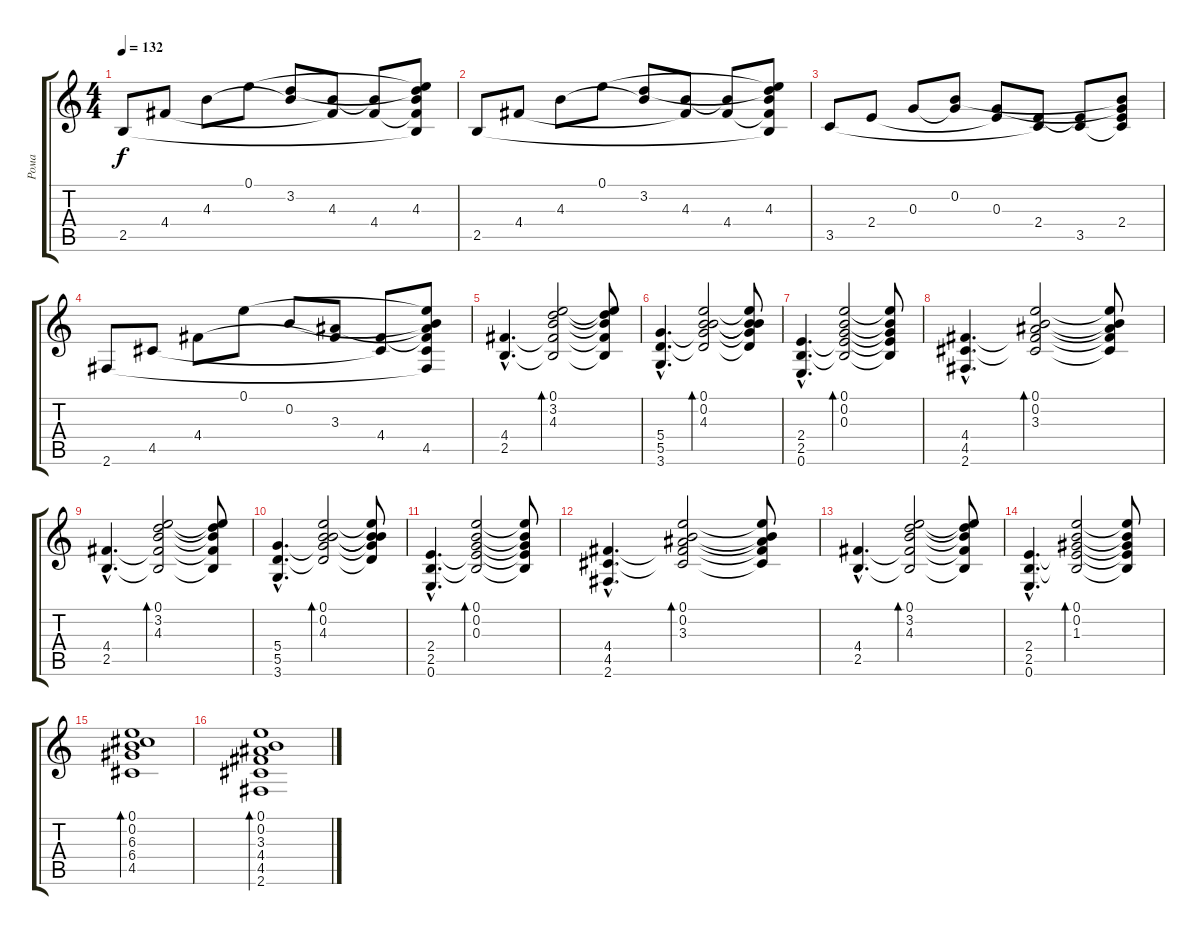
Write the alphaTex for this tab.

\track ("Рома" "Рома") {instrument electricguitarclean}
\staff {score tabs}
\tuning (E4 B3 G3 D3 A2 E2) {hide}
\ts (4 4)
\tempo 132
\clef g2
\ks c
2.5.8{dy f} 4.4.8 4.3.8 0.1.8 (3.2 4.3{t}).8 (4.3 4.4{t}).8 (4.3{t} 4.4).8 (0.1{t} 3.2{t} 4.3 4.4{t} 2.5{t}).8 |
2.5.8 4.4.8 4.3.8 0.1.8 (3.2 4.3{t}).8 (4.3 4.4{t}).8 (4.3{t} 4.4).8 (0.1{t} 3.2{t} 4.3 4.4{t} 2.5{t}).8 |
3.5.8 2.4.8 0.3.8 (0.2 0.3{t}).8 (0.3 2.4{t}).8 (2.4 3.5{t}).8 (2.4{t} 3.5).8 (0.2{t} 0.3{t} 2.4 3.5{t}).8 |
2.6.8 4.5.8 4.4.8 0.1.8 0.2.8 (3.3 4.4{t}).8 (4.4 4.5{t}).8 (0.1{t} 0.2{t} 3.3{t} 4.4{t} 4.5 2.6{t}).8 |
(4.4{hac} 2.5{hac}).4{d} (0.1 3.2 4.3 4.4{t} 2.5{t}).2{bd 240} (0.1{t} 3.2{t} 4.3{t} 4.4{t} 2.5{t}).8 |
(5.4{hac} 5.5{hac} 3.6{hac}).4{d} (0.1 0.2 4.3 5.4{t} 5.5{t}).2{bd 240} (0.1{t} 0.2{t} 4.3{t} 5.4{t} 5.5{t}).8 |
(2.4{hac} 2.5{hac} 0.6{hac}).4{d} (0.1 0.2 0.3 2.4{t} 2.5{t}).2{bd 240} (0.1{t} 0.2{t} 0.3{t} 2.4{t} 2.5{t}).8 |
(4.4{hac} 4.5{hac} 2.6{hac}).4{d} (0.1 0.2 3.3 4.4{t} 4.5{t}).2{bd 240} (0.1{t} 0.2{t} 3.3{t} 4.4{t} 4.5{t}).8 |
(4.4{hac} 2.5{hac}).4{d} (0.1 3.2 4.3 4.4{t} 2.5{t}).2{bd 240} (0.1{t} 3.2{t} 4.3{t} 4.4{t} 2.5{t}).8 |
(5.4{hac} 5.5{hac} 3.6{hac}).4{d} (0.1 0.2 4.3 5.4{t} 5.5{t}).2{bd 240} (0.1{t} 0.2{t} 4.3{t} 5.4{t} 5.5{t}).8 |
(2.4{hac} 2.5{hac} 0.6{hac}).4{d} (0.1 0.2 0.3 2.4{t} 2.5{t}).2{bd 240} (0.1{t} 0.2{t} 0.3{t} 2.4{t} 2.5{t}).8 |
(4.4{hac} 4.5{hac} 2.6{hac}).4{d} (0.1 0.2 3.3 4.4{t} 4.5{t}).2{bd 240} (0.1{t} 0.2{t} 3.3{t} 4.4{t} 4.5{t}).8 |
(4.4{hac} 2.5{hac}).4{d} (0.1 3.2 4.3 4.4{t} 2.5{t}).2{bd 240} (0.1{t} 3.2{t} 4.3{t} 4.4{t} 2.5{t}).8 |
(2.4{hac} 2.5{hac} 0.6{hac}).4{d} (0.1 0.2 1.3 2.4{t} 2.5{t}).2{bd 240} (0.1{t} 0.2{t} 1.3{t} 2.4{t} 2.5{t}).8 |
(0.1 0.2 6.3 6.4 4.5).1{bd 240} |
(0.1 0.2 3.3 4.4 4.5 2.6).1{bd 240}
